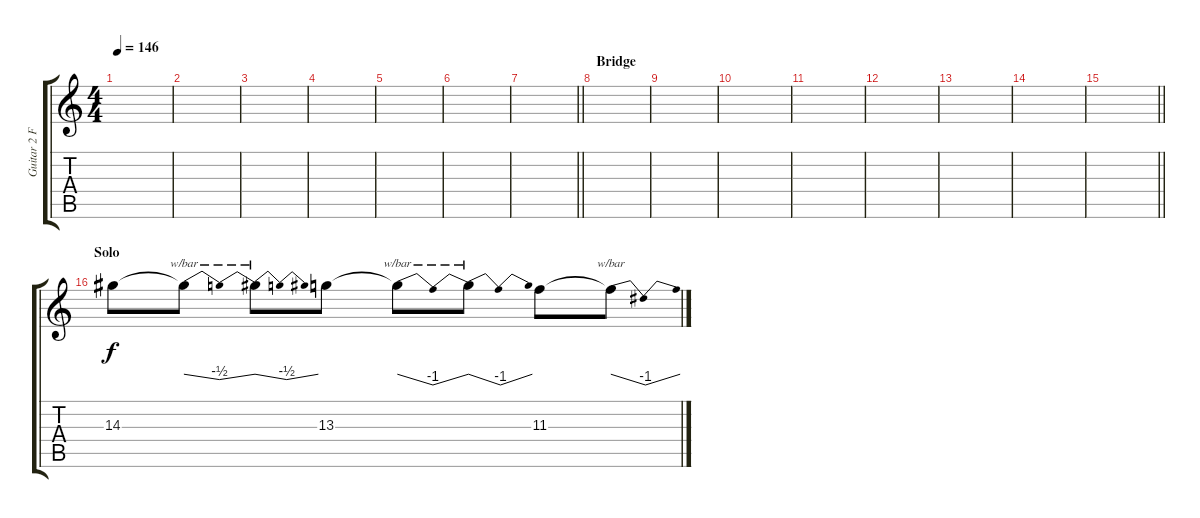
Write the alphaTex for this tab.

\track ("Guitar 2 Fills And Solo" "Guitar 2 F") {instrument distortionguitar}
\staff {score tabs}
\tuning (Eb4 Bb3 Gb3 Db3 Ab2 Eb2) {hide}
\ts (4 4)
\tempo 146
\clef g2
\ks c
|
|
|
|
|
|
\barLineRight lightlight
|
\section ("" "Bridge")
|
|
|
|
|
|
|
\barLineRight lightlight
|
\section ("" "Solo")
14.3.8 14.3{t}.8{tbe (dip default 0 0 30 -2 60 0)} 14.3{t}.8{tbe (dip default 0 0 30 -2 60 0)} 13.3.8 13.3{t}.8{tbe (dip default 0 0 30 -4 60 0)} 13.3{t}.8{tbe (dip default 0 0 30 -4 60 0)} 11.3.8 11.3{t}.8{tbe (dip default 0 0 30 -4 60 0)}
